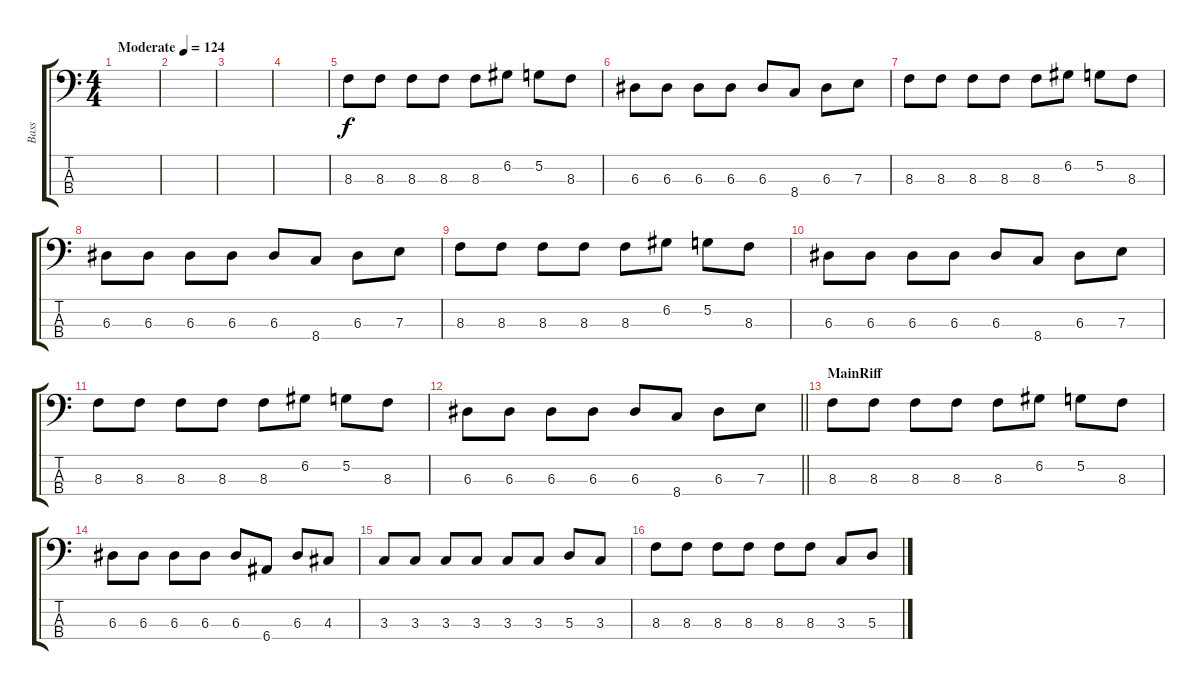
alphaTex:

\track ("Bass" "Bass") {instrument electricbassfinger}
\staff {score tabs}
\tuning (G2 D2 A1 E1) {hide}
\ts (4 4)
\tempo (124 "Moderate")
\clef f4
\ks c
|
|
|
|
8.3.8 8.3.8 8.3.8 8.3.8 8.3.8 6.2.8 5.2.8 8.3.8 |
6.3.8 6.3.8 6.3.8 6.3.8 6.3.8 8.4.8 6.3.8 7.3.8 |
8.3.8 8.3.8 8.3.8 8.3.8 8.3.8 6.2.8 5.2.8 8.3.8 |
6.3.8 6.3.8 6.3.8 6.3.8 6.3.8 8.4.8 6.3.8 7.3.8 |
8.3.8 8.3.8 8.3.8 8.3.8 8.3.8 6.2.8 5.2.8 8.3.8 |
6.3.8 6.3.8 6.3.8 6.3.8 6.3.8 8.4.8 6.3.8 7.3.8 |
8.3.8 8.3.8 8.3.8 8.3.8 8.3.8 6.2.8 5.2.8 8.3.8 |
\barLineRight lightlight
6.3.8 6.3.8 6.3.8 6.3.8 6.3.8 8.4.8 6.3.8 7.3.8 |
\section ("" "MainRiff")
8.3.8 8.3.8 8.3.8 8.3.8 8.3.8 6.2.8 5.2.8 8.3.8 |
6.3.8 6.3.8 6.3.8 6.3.8 6.3.8 6.4.8 6.3.8 4.3.8 |
3.3.8 3.3.8 3.3.8 3.3.8 3.3.8 3.3.8 5.3.8 3.3.8 |
8.3.8 8.3.8 8.3.8 8.3.8 8.3.8 8.3.8 3.3.8 5.3.8
